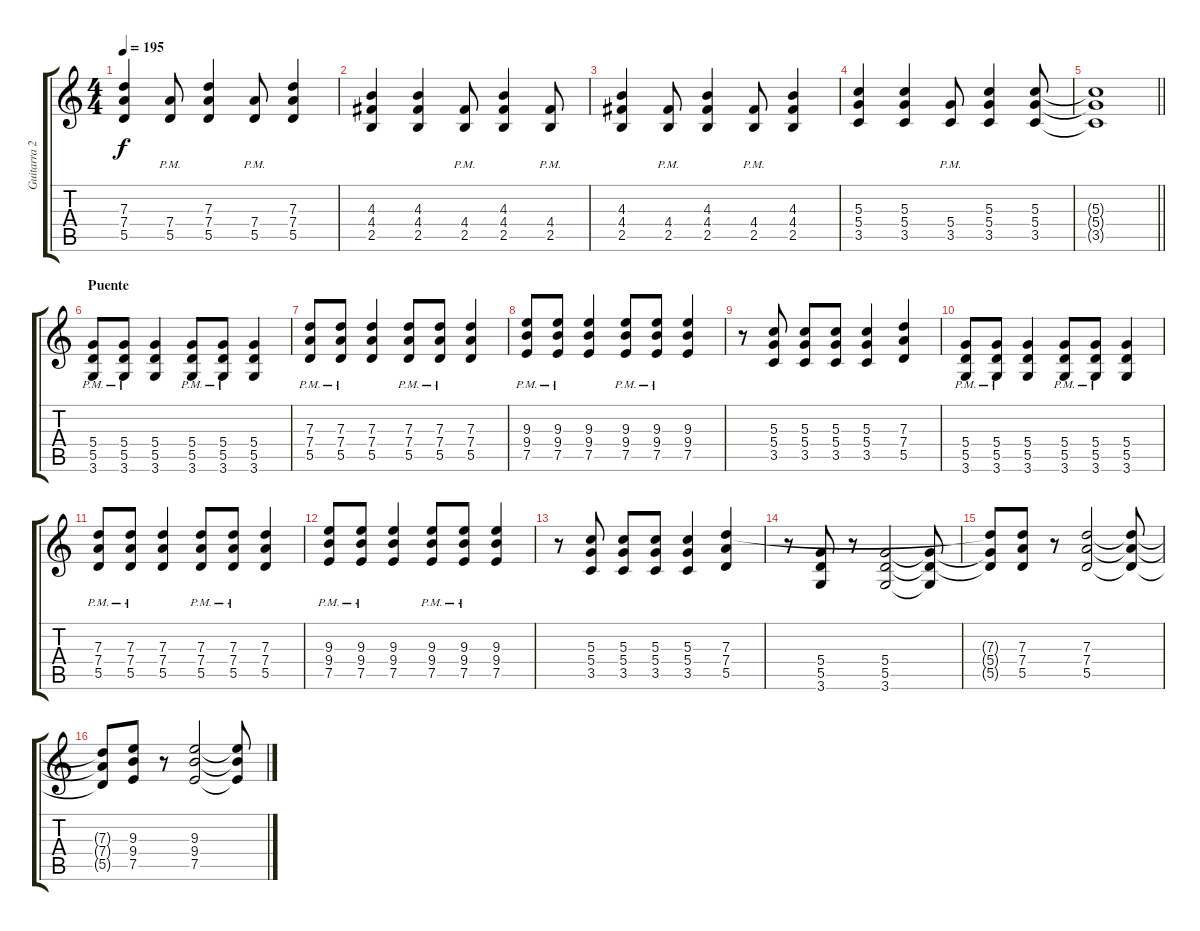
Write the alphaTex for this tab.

\track ("Guitarra 2" "Guitarra 2") {instrument overdrivenguitar}
\staff {score tabs}
\tuning (E4 B3 G3 D3 A2 E2) {hide}
\ts (4 4)
\tempo 195
\clef g2
\ks c
(7.3 7.4 5.5).4{dy f} (7.4{pm} 5.5{pm}).8 (7.3 7.4 5.5).4 (7.4{pm} 5.5{pm}).8 (7.3 7.4 5.5).4 |
(4.3 4.4 2.5).4 (4.3 4.4 2.5).4 (4.4{pm} 2.5{pm}).8 (4.3 4.4 2.5).4 (4.4{pm} 2.5{pm}).8 |
(4.3 4.4 2.5).4 (4.4{pm} 2.5{pm}).8 (4.3 4.4 2.5).4 (4.4{pm} 2.5{pm}).8 (4.3 4.4 2.5).4 |
(5.3 5.4 3.5).4 (5.3 5.4 3.5).4 (5.4{pm} 3.5{pm}).8 (5.3 5.4 3.5).4 (5.3 5.4 3.5).8 |
\barLineRight lightlight
(5.3{t} 5.4{t} 3.5{t}).1 |
\section ("" "Puente")
(5.4{pm} 5.5{pm} 3.6{pm}).8 (5.4{pm} 5.5{pm} 3.6{pm}).8 (5.4 5.5 3.6).4 (5.4{pm} 5.5{pm} 3.6{pm}).8 (5.4{pm} 5.5{pm} 3.6{pm}).8 (5.4 5.5 3.6).4 |
(7.3{pm} 7.4{pm} 5.5{pm}).8 (7.3{pm} 7.4{pm} 5.5{pm}).8 (7.3 7.4 5.5).4 (7.3{pm} 7.4{pm} 5.5{pm}).8 (7.3{pm} 7.4{pm} 5.5{pm}).8 (7.3 7.4 5.5).4 |
(9.3{pm} 9.4{pm} 7.5{pm}).8 (9.3{pm} 9.4{pm} 7.5{pm}).8 (9.3 9.4 7.5).4 (9.3{pm} 9.4{pm} 7.5{pm}).8 (9.3{pm} 9.4{pm} 7.5{pm}).8 (9.3 9.4 7.5).4 |
r.8 (5.3 5.4 3.5).8 (5.3 5.4 3.5).8 (5.3 5.4 3.5).8 (5.3 5.4 3.5).4 (7.3 7.4 5.5).4 |
(5.4{pm} 5.5{pm} 3.6{pm}).8 (5.4{pm} 5.5{pm} 3.6{pm}).8 (5.4 5.5 3.6).4 (5.4{pm} 5.5{pm} 3.6{pm}).8 (5.4{pm} 5.5{pm} 3.6{pm}).8 (5.4 5.5 3.6).4 |
(7.3{pm} 7.4{pm} 5.5{pm}).8 (7.3{pm} 7.4{pm} 5.5{pm}).8 (7.3 7.4 5.5).4 (7.3{pm} 7.4{pm} 5.5{pm}).8 (7.3{pm} 7.4{pm} 5.5{pm}).8 (7.3 7.4 5.5).4 |
(9.3{pm} 9.4{pm} 7.5{pm}).8 (9.3{pm} 9.4{pm} 7.5{pm}).8 (9.3 9.4 7.5).4 (9.3{pm} 9.4{pm} 7.5{pm}).8 (9.3{pm} 9.4{pm} 7.5{pm}).8 (9.3 9.4 7.5).4 |
r.8 (5.3 5.4 3.5).8 (5.3 5.4 3.5).8 (5.3 5.4 3.5).8 (5.3 5.4 3.5).4 (7.3 7.4 5.5).4 |
r.8 (5.4 5.5 3.6).8 r.8 (5.4 5.5 3.6).2 (5.4{t} 5.5{t} 3.6{t}).8 |
(7.3{t} 5.4{t} 5.5{t}).8 (7.3 7.4 5.5).8 r.8 (7.3 7.4 5.5).2 (7.3{t} 7.4{t} 5.5{t}).8 |
(7.3{t} 7.4{t} 5.5{t}).8 (9.3 9.4 7.5).8 r.8 (9.3 9.4 7.5).2 (9.3{t} 9.4{t} 7.5{t}).8
